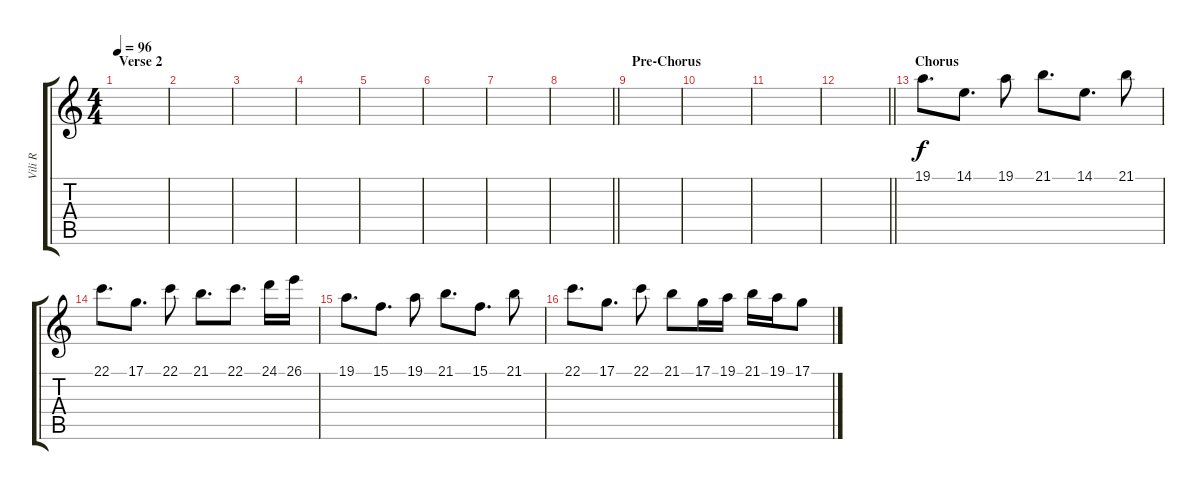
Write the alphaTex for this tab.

\track ("Vili R" "Vili R") {instrument acousticgrandpiano}
\staff {score tabs}
\tuning (D4 A3 F3 C3 G2 D2) {hide}
\ts (4 4)
\section ("" "Verse 2")
\tempo 96
\clef g2
\ks c
|
|
|
|
|
|
|
\barLineRight lightlight
|
\section ("" "Pre-Chorus")
|
|
|
\barLineRight lightlight
|
\section ("" "Chorus")
19.1.8{d} 14.1.8{d} 19.1.8 21.1.8{d} 14.1.8{d} 21.1.8 |
22.1.8{d} 17.1.8{d} 22.1.8 21.1.8{d} 22.1.8{d} 24.1.16 26.1.16 |
19.1.8{d} 15.1.8{d} 19.1.8 21.1.8{d} 15.1.8{d} 21.1.8 |
22.1.8{d} 17.1.8{d} 22.1.8 21.1.8 17.1.16 19.1.16 21.1.16 19.1.16 17.1.8
